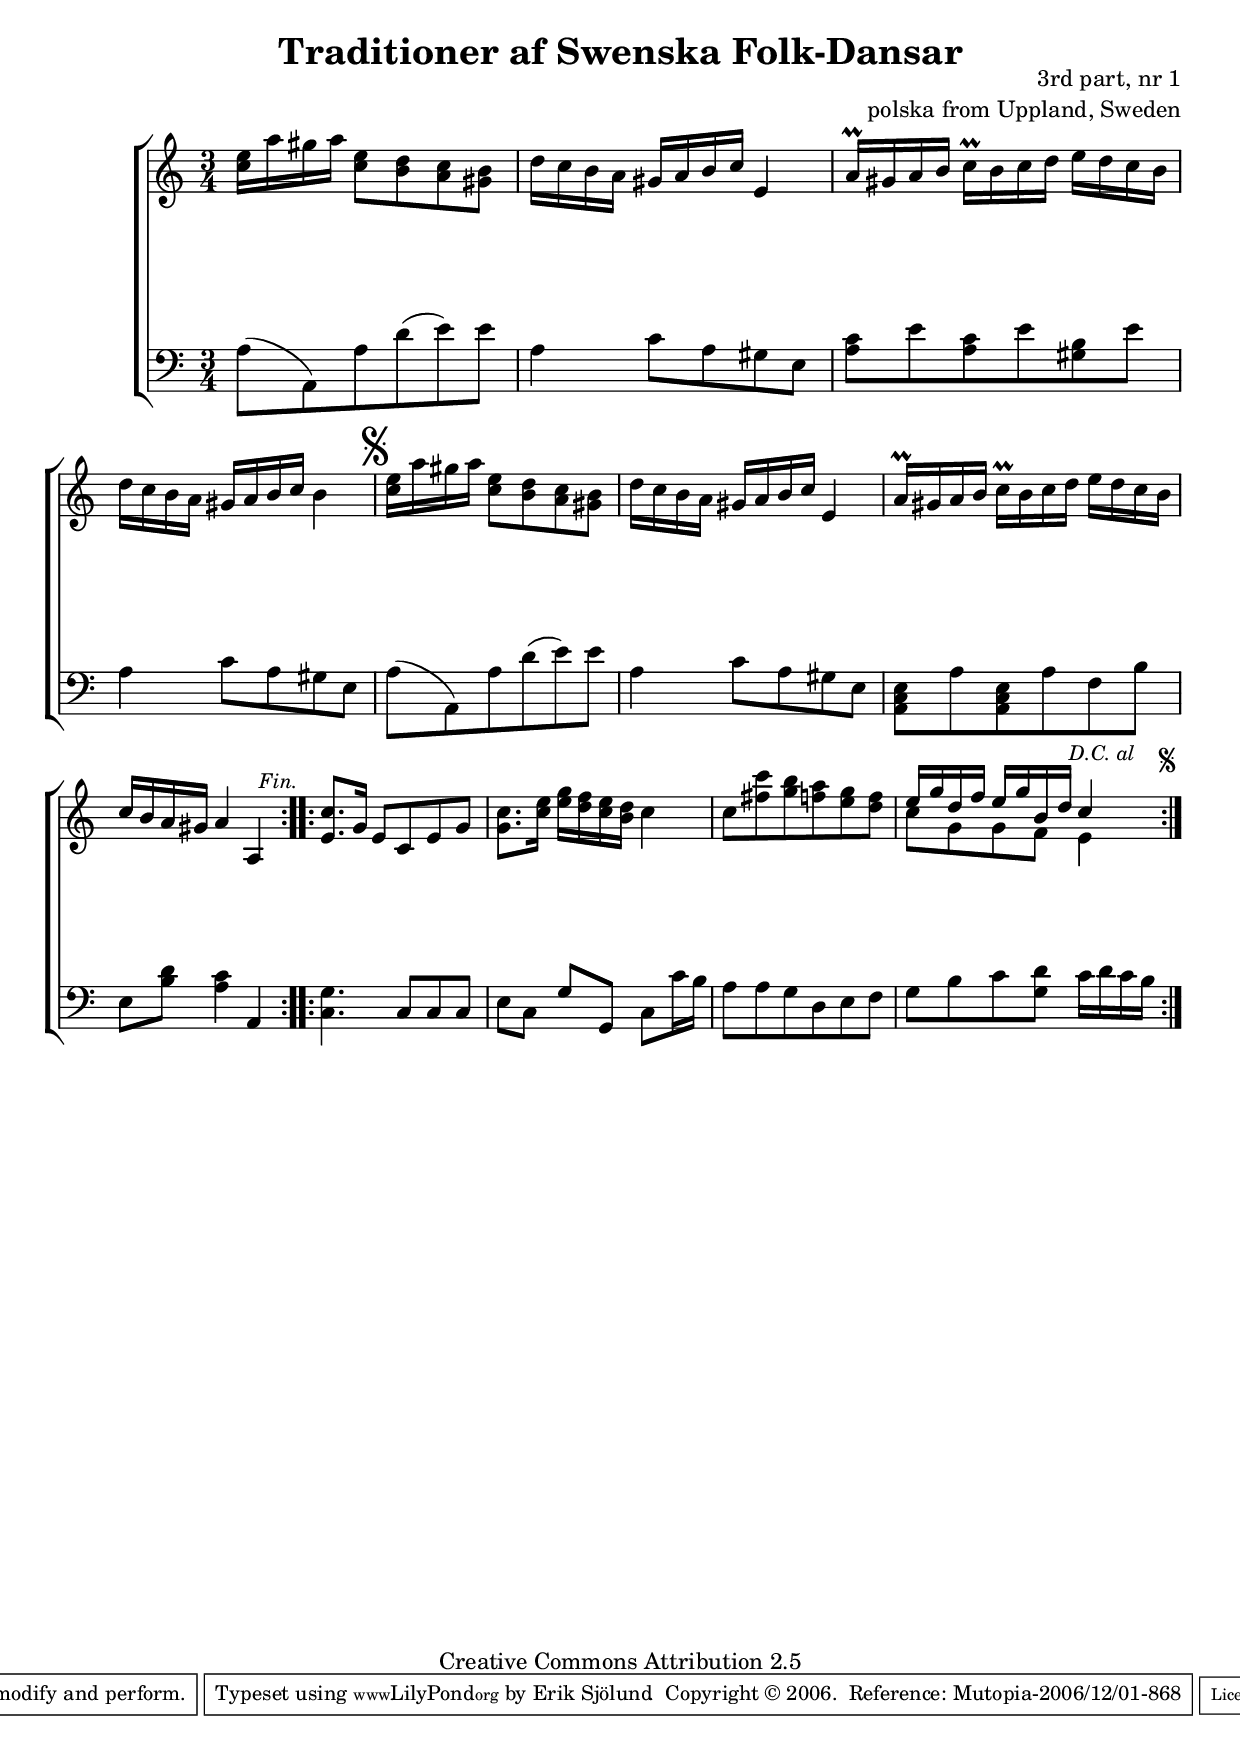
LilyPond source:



\header {
    title = "Traditioner af Swenska Folk-Dansar"
    opus = \markup {
         \column  {
          \right-align  "3rd part, nr 1"
   \right-align "polska from Uppland, Sweden" 
}
 } 
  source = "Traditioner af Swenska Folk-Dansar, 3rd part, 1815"



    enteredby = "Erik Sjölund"
				% mutopia headers.

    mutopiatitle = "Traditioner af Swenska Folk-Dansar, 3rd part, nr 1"

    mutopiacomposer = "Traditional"
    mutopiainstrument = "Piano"
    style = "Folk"
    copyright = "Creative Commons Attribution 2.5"
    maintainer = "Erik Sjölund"
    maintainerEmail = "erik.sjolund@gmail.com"




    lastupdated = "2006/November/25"
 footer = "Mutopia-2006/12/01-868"
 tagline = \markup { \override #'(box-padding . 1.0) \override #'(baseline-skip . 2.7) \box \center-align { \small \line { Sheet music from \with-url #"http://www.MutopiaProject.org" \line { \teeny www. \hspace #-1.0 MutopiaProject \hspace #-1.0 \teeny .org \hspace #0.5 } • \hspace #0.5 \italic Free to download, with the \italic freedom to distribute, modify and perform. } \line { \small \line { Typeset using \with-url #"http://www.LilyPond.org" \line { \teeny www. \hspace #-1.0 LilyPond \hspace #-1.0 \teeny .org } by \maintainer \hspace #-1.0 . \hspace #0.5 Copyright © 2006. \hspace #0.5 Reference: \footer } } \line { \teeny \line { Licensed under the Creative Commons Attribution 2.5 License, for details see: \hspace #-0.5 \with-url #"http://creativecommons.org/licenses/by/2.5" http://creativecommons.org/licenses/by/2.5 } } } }
  }




     \version "2.8.5"








global={
	\time 3/4
	\key a \minor
}

upperdacapo = {
	<c'' e''>16 a'' gis'' a'' <c'' e''>8 <b' d''> <a' c''> <gis' b'> |
	d''16 c'' b' a' gis' a' b' c'' e'4 |
	a'16 \prall gis' a' b' c'' \prall b' c'' d'' e'' d'' c'' b' |

%5



     \override Score.RehearsalMark
       #'break-visibility = #begin-of-line-invisible
	c''16 b' a' gis' a'4 a |
     \once \override Score.RehearsalMark #'self-alignment-X = #right
 \mark \markup { \small \italic "Fin." }



}
    
upper =  {
  \global


  \repeat volta 2 {
	<c'' e''>16 a'' gis'' a'' <c'' e''>8 <b' d''> <a' c''> <gis' b'> |
	d''16 c'' b' a' gis' a' b' c'' e'4 |
	a'16 \prall gis' a' b' c'' \prall b' c'' d'' e'' d'' c'' b' |

	d'' c'' b' a' gis' a' b' c'' b'4 \mark \markup { \musicglyph #"scripts.segno" } |
   \upperdacapo
}
\repeat volta 2 {
	<e' c''>8. g'16 e'8 c' e' g' |
	<g' c''>8. <c'' e''>16 <e'' g''> <d'' f''> <c'' e''> <b' d''> c''4 |
	c''8 <fis'' c'''> <g'' b''> <f'' a''> <e'' g''> <d'' f''> |




     \override Score.RehearsalMark
       #'break-visibility = #begin-of-line-invisible
<< {	e''16 g'' d'' f'' e'' g'' b' d'' c''4 } \\ { c''8 g'8 g'8 f'8 e'4 } >>
     \once \override Score.RehearsalMark #'self-alignment-X = #right
 \mark \markup {  \small \italic "D.C. al  " \null \tiny  \musicglyph #"scripts.segno" }
}
}
     
lowerdacapo = {
	a8( a,) a d'( e') e' |
	a4 c'8 a gis e |
	<a, c e> a <a, c e> a f b |
	e <b d'> <a c'>4 a, 
}

lower =  {
  \global \clef bass
  \repeat volta 2 {
	a8( a,) a d'( e') e' |
	a4 c'8 a gis e |
	<a c'> e' <a c'> e' <gis b> e' |
	a4 c'8 a gis e |

%
%5
  \lowerdacapo
}
  \repeat volta 2 {
	<c g>4. c8 c c |
	e c g g, c c'16 b |
	a8 a g d e f |
	g b c' <g d'> c'16 d' c' b 
}
}
dynamicsdacapo = {
s2.*4
} 

dynamics = {
  \repeat volta 2 {
s2.*4
\dynamicsdacapo
}
  \repeat volta 2 {
s2.*4
}
}



\score {
  \new PianoStaff \with{systemStartDelimiter = #'SystemStartBracket } <<
    \new Staff = "upper" \upper
    \new Dynamics = "dynamics" \dynamics
    \new Staff = "lower" <<
      \clef bass
      \lower
    >>
  >>

  \layout {
    \context {
      \type "Engraver_group"
      \name Dynamics
      \alias Voice % So that \cresc works, for example.
      \consists "Output_property_engraver"
%      \override VerticalAxisGroup #'minimum-Y-extent = #'(-1 . 1)
      \consists "Piano_pedal_engraver"
      \consists "Script_engraver"
      \consists "Dynamic_engraver"
      \consists "Text_engraver"
      \override TextScript #'font-size = #2
      \override TextScript #'font-shape = #'italic

      \override DynamicText #'extra-offset = #'(0 . 2.5)
      \override Hairpin #'extra-offset = #'(0 . 2.5)


      \consists "Skip_event_swallow_translator"
      \consists "Axis_group_engraver"
    }
    \context {\Score \remove "Bar_number_engraver"}
    \context {
      \PianoStaff
      \accepts Dynamics
   \override VerticalAlignment #'forced-distance = #7
  \override SpanBar #'transparent = ##t

    }
  }
}

          


mididynamics = { \dynamics \dynamicsdacapo } 
midiupper = { \upper \upperdacapo }
midilower = { \lower \lowerdacapo }


          




\score {
  \unfoldRepeats
  \new PianoStaff <<
    \new Staff = "upper" <<  \midiupper  \mididynamics >>
    \new Staff = "lower" <<  \midilower  \mididynamics >>
  >>
  \midi {
    \context {
      \type "Performer_group"
      \name Dynamics
      \consists "Piano_pedal_performer"
    }
    \context {
      \PianoStaff
      \accepts Dynamics
    }
 \tempo 4=100    
  }
}






  


